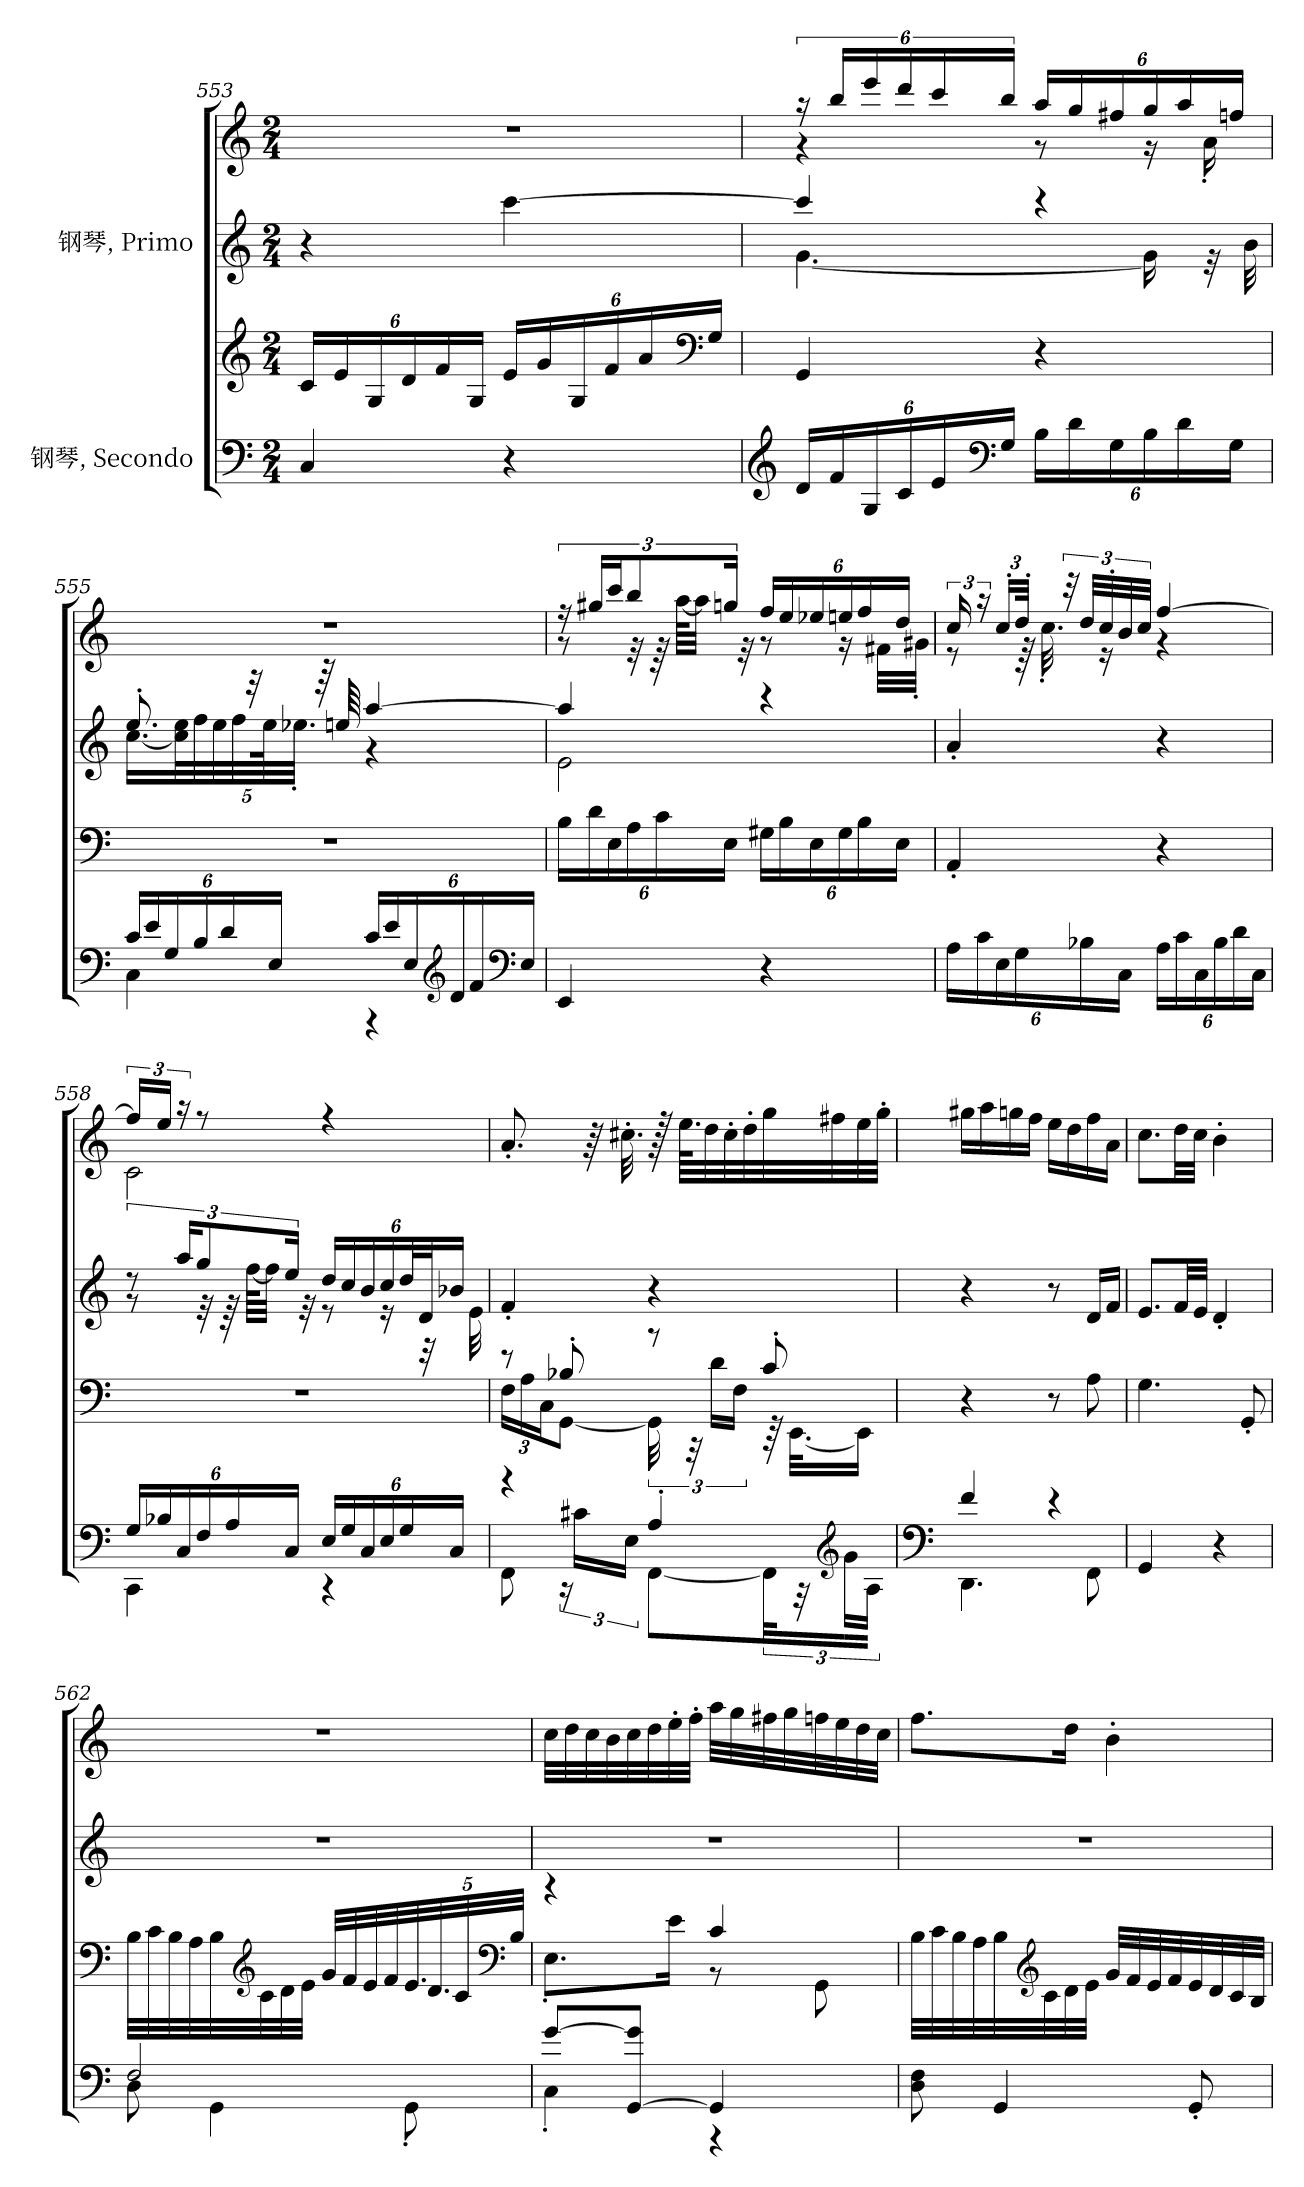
**kern	**kern	**kern	**kern
*part2	*part2	*part1	*part1
*staff4	*staff3	*staff2	*staff1
*I"钢琴, Secondo	*	*I"钢琴, Primo	*
*clefF4	*clefG2	*clefG2	*clefG2
*k[]	*k[]	*k[]	*k[]
*M2/4	*M2/4	*M2/4	*M2/4
*	*Xbrackettup	*	*
=553	=553	=553	=553
4C/	24c/LL	4r	2r
.	24e/	.	.
.	24G/	.	.
.	24d/	.	.
.	24f/	.	.
.	24G/JJ	.	.
4r	24e/LL	[4ccc\	.
.	24g/	.	.
.	24G/	.	.
.	24f/	.	.
.	24a/	.	.
*	*clefF4	*	*
.	24G/JJ	.	.
!!LO:LB:g=z
=554	=554	=554	=554
*clefG2	*	*	*
*Xbrackettup	*	*	*
*	*	*^	*^
24d/LL	4GG/	4ccc/]	[4.g\	24r	4r
24f/	.	.	.	24bb/LL	.
24G/	.	.	.	24eee/	.
*	*	*	*	*Xbrackettup	*
24c/	.	.	.	24ddd/	.
24e/	.	.	.	24ccc/	.
*clefF4	*	*	*	*	*
24G/JJ	.	.	.	24bb/JJ	.
24B\LL	4r	4r	.	24aa/LL	8r
24d\	.	.	.	24gg/	.
24G\	.	.	.	24ff#X/	.
24B\	.	.	16g\]	24gg/	16r
24d\	.	.	.	24aa/	.
.	.	.	32r	.	16a'\
24G\JJ	.	.	.	24ffn/JJ	.
.	.	.	32b\	.	.
*	*	*	*	*v	*v
=555	=555	=555	=555	=555
*^	*	*	*	*
24c/LL	4C\	2r	8.ee'/	[16.cc\LL	2r
24e/	.	.	.	.	.
24G/	.	.	.	.	.
.	.	.	.	32cc\] 32ee\L	.
*	*	*	*	*Xbrackettup	*
24B/	.	.	.	40ff\	.
.	.	.	.	40ee\	.
24d/	.	.	.	.	.
.	.	.	.	40ff\	.
.	.	.	32r	.	.
.	.	.	.	80ee\K	.
24E/JJ	.	.	.	.	.
.	.	.	.	40.ee-X'\JJJ	.
.	.	.	64r	.	.
.	.	.	64een/	.	.
24c/LL	4r	.	[4aa/	4r	.
24e/	.	.	.	.	.
24E/	.	.	.	.	.
*clefG2	*	*	*	*	*
24d/	.	.	.	.	.
24f/	.	.	.	.	.
*clefF4	*	*	*	*	*
24E/JJ	.	.	.	.	.
*v	*v	*	*	*	*
!!LO:LB:g=z
=556	=556	=556	=556	=556
*	*	*	*	*brackettup
*	*	*	*	*^
4EE/	24B\LL	4aa/]	2e\	24r	8r
.	24d\	.	.	24gg#X/LL	.
.	24E\	.	.	24ccc/J	.
*	*	*	*	*Xbrackettup	*
.	24A\	.	.	12bb/	32r
.	.	.	.	.	64r
.	24c\	.	.	.	.
.	.	.	.	.	[64aa\KLLL
.	.	.	.	.	32aa\JJJ]
.	24E\JJ	.	.	24ggn/Jk	.
.	.	.	.	.	32r
4r	24G#X\LL	4r	.	24ff/LL	8r
.	24B\	.	.	24ee/	.
.	24E\	.	.	24ee-X/	.
.	24G#\	.	.	24een/	16r
.	24B\	.	.	24ff/	.
.	.	.	.	.	32f#X\LLL
.	24E\JJ	.	.	24dd/JJ	.
.	.	.	.	.	32g#X'\JJJ
*	*	*v	*v	*	*
=557	=557	=557	=557	=557
*	*	*	*brackettup	*
24A\LL	4AA'/	4a'/	24cc/	8r
24c\	.	.	24r	.
24E\	.	.	24cc'/LL	.
24G\	.	.	48dd'/JJk	64r
.	.	.	.	32.cc'\
.	.	.	48r	.
24B-X\	.	.	48dd/LLL	.
*	*	*	*Xbrackettup	*
.	.	.	48cc'/	16r
24C\JJ	.	.	48b/	.
.	.	.	48cc/JJJ	.
24A\LL	4r	4r	[4ff/	4r
24c\	.	.	.	.
24C\	.	.	.	.
24B-\	.	.	.	.
24d\	.	.	.	.
24C\JJ	.	.	.	.
!!LO:PB:g=z	!!
=558	=558	=558	=558	=558
*^	*	*	*	*
*	*	*	*brackettup	*brackettup	*
*	*	*	*^	*	*
24G/LL	4CC\	2r	12r	8r	24ff/LL]	2c\
24B-X/	.	.	.	.	24ee/JJ	.
24C/	.	.	24aa/KL	.	24r	.
*	*	*	*Xbrackettup	*	*	*
24F/	.	.	12gg/	32r	8r	.
.	.	.	.	64r	.	.
24A/	.	.	.	.	.	.
.	.	.	.	[64ff\KLLL	.	.
.	.	.	.	32ff\JJJ]	.	.
24C/JJ	.	.	24ee/Jk	.	.	.
.	.	.	.	32r	.	.
24E/LL	4r	.	24dd/LL	8r	4r	.
24G/	.	.	24cc/	.	.	.
24C/	.	.	24b/	.	.	.
24E/	.	.	24cc/	16r	.	.
24G/	.	.	48dd/L	.	.	.
.	.	.	48d/J	32r	.	.
24C/JJ	.	.	24b-X/JJ	.	.	.
.	.	.	.	32e\	.	.
*	*	*	*v	*v	*	*
*	*	*	*	*v	*v
=559	=559	=559	=559	=559
*	*	*^	*	*
4r	8FF\	8r	24F\LL	4f'/	8.a'/
.	.	.	24A\	.	.
.	.	.	24C\J	.	.
*	*brackettup	*	*	*	*
.	24r	8B-X'/	[8GG\J	.	.
.	24c#X\LL	.	.	.	.
.	.	.	.	.	64r
.	.	.	.	.	32.cc#X'\
.	24E\JJ	.	.	.	.
*	*	*	*brackettup	*	*
4A'/	[8FF\L	8r	48GG\]	4r	128r
.	.	.	.	.	64.ee\KLLL
.	.	.	48r	.	.
.	.	.	.	.	32dd\
.	.	.	24d\LL	.	.
.	.	.	.	.	32cc#'\
.	.	.	24F\JJ	.	.
.	.	.	.	.	32dd'\
.	48FF\Jkk]	8c'/	64r	.	32gg\
.	.	.	[32.EE\KLL	.	.
.	48r	.	.	.	.
.	.	.	.	.	32ff#X\
*clefG2	*	*	*	*	*
.	24g\LL	.	.	.	.
.	.	.	16EE\JJ]	.	32ee\
.	24A\JJ	.	.	.	.
.	.	.	.	.	32gg'\JJJ
*	*	*v	*v	*	*
!!LO:LB:g=z
=560	=560	=560	=560	=560
*clefF4	*	*	*	*
4f/	4.DD\	4r	4r	16gg#X\LL
.	.	.	.	16aa\
.	.	.	.	16ggn\
.	.	.	.	16ff\JJ
4r	.	8r	8r	16ee\LL
.	.	.	.	16dd\
.	8FF\	8A\	16d/LL	16ff\
.	.	.	16f/JJ	16a\JJ
*v	*v	*	*	*
=561	=561	=561	=561
4GG/	4.G\	8.e/L	8.cc\L
.	.	32f/LL	32dd\LL
.	.	32e/JJJ	32cc\JJJ
4r	.	4d'/	4b'\
.	8GG'/	.	.
=562	=562	=562	=562
*^	*	*	*
2F/	8D\	32B\LLL	2r	2r
.	.	32c\	.	.
.	.	32B\	.	.
.	.	32A\	.	.
.	4GG\	32B\	.	.
*	*	*clefG2	*	*
.	.	32c\	.	.
.	.	32d\	.	.
.	.	32e\JJJ	.	.
.	.	32g/LLL	.	.
.	.	32f/	.	.
.	.	32e/	.	.
.	.	32f/	.	.
*	*	*Xbrackettup	*	*
.	8GG'\	40.e/	.	.
.	.	40.d/	.	.
.	.	40c/	.	.
*	*	*clefF4	*	*
.	.	40B/JJJ	.	.
!!LO:LB:g=z
=563	=563	=563	=563	=563
*	*	*^	*	*
[8g/L	4C'\	4r	8.E'\L	2r	32cc\LLL
.	.	.	.	.	32dd\
.	.	.	.	.	32cc\
.	.	.	.	.	32b\
[8GG/ 8g/]J	.	.	.	.	32cc\
.	.	.	.	.	32dd\
.	.	.	16e\Jk	.	32ee'\
.	.	.	.	.	32ff'\JJJ
4GG/]	4r	4c/	8r	.	32aa\LLL
.	.	.	.	.	32gg\
.	.	.	.	.	32ff#X\
.	.	.	.	.	32gg\
.	.	.	8GG\	.	32ffn\
.	.	.	.	.	32ee\
.	.	.	.	.	32dd\
.	.	.	.	.	32cc\JJJ
*v	*v	*	*	*	*
*	*v	*v	*	*
=564	=564	=564	=564
8D\ 8F\	32B\LLL	2r	8.ff\L
.	32c\	.	.
.	32B\	.	.
.	32A\	.	.
4GG/	32B\	.	.
*	*clefG2	*	*
.	32c\	.	.
.	32d\	.	16dd\Jk
.	32e\JJJ	.	.
.	32g/LLL	.	4b'\
.	32f/	.	.
.	32e/	.	.
.	32f/	.	.
8GG'/	32e/	.	.
.	32d/	.	.
.	32c/	.	.
.	32B/JJJ	.	.
=	=	=	=
*-	*-	*-	*-
